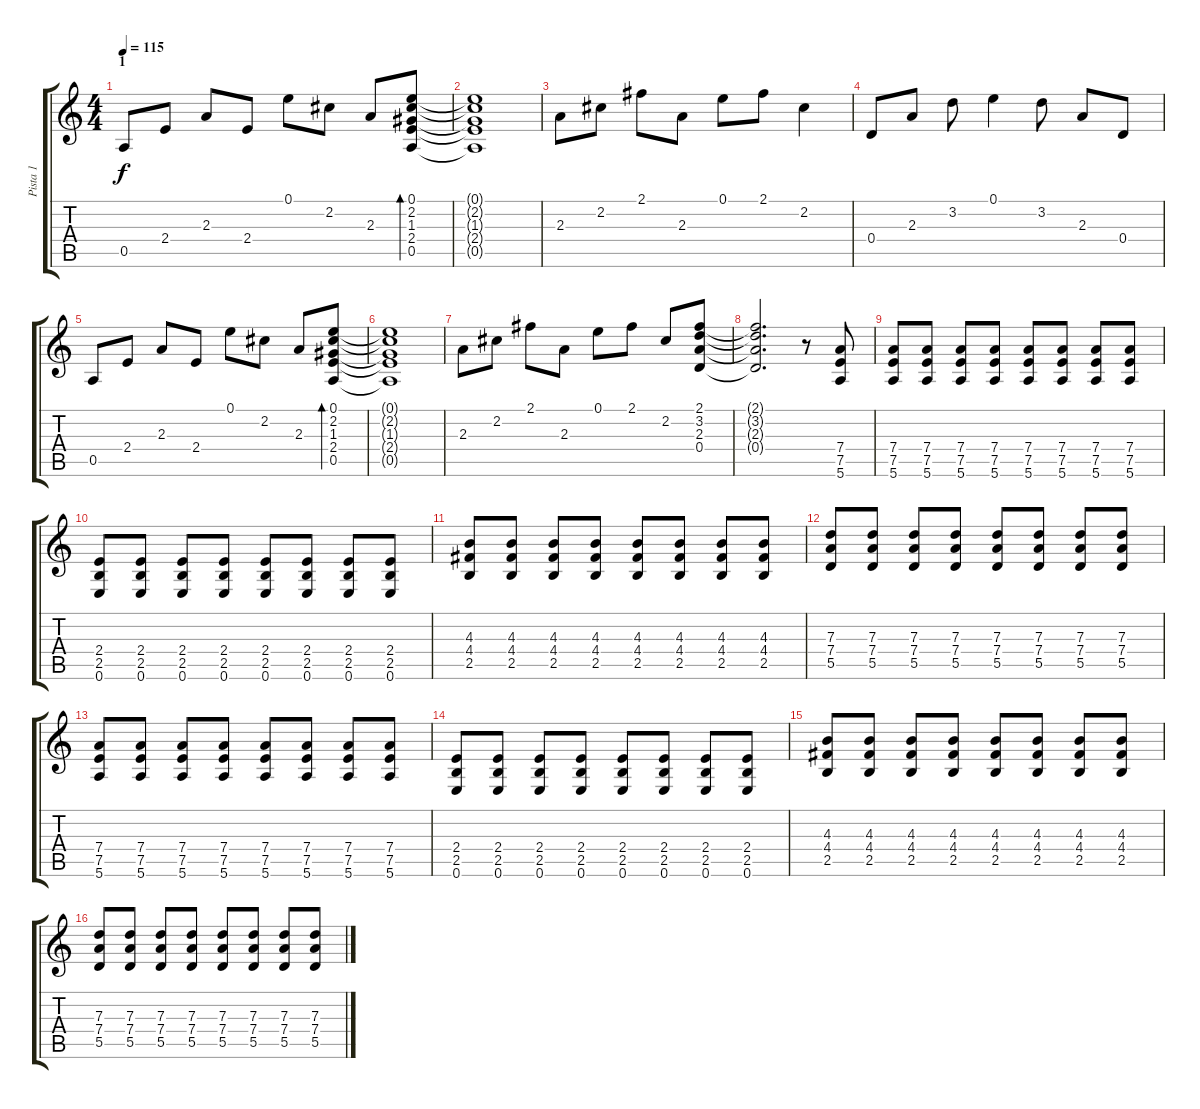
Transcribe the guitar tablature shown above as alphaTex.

\track ("Pista 1" "Pista 1") {instrument electricguitarclean}
\staff {score tabs}
\tuning (E4 B3 G3 D3 A2 E2) {hide}
\ts (4 4)
\section ("" "1")
\tempo 115
\clef g2
\ks c
0.5.8{dy f} 2.4.8 2.3.8 2.4.8 0.1.8 2.2.8 2.3.8 (0.1 2.2 1.3 2.4 0.5).8{bd 120} |
(0.1{t} 2.2{t} 1.3{t} 2.4{t} 0.5{t}).1 |
2.3.8 2.2.8 2.1.8 2.3.8 0.1.8 2.1.8 2.2.4 |
0.4.8 2.3.8 3.2.8 0.1.4 3.2.8 2.3.8 0.4.8 |
0.5.8 2.4.8 2.3.8 2.4.8 0.1.8 2.2.8 2.3.8 (0.1 2.2 1.3 2.4 0.5).8{bd 120} |
(0.1{t} 2.2{t} 1.3{t} 2.4{t} 0.5{t}).1 |
2.3.8 2.2.8 2.1.8 2.3.8 0.1.8 2.1.8 2.2.8 (2.1 3.2 2.3 0.4).8 |
(2.1{t} 3.2{t} 2.3{t} 0.4{t}).2{d} r.8 (7.4 7.5 5.6).8{instrument overdrivenguitar} |
(7.4 7.5 5.6).8 (7.4 7.5 5.6).8 (7.4 7.5 5.6).8 (7.4 7.5 5.6).8 (7.4 7.5 5.6).8 (7.4 7.5 5.6).8 (7.4 7.5 5.6).8 (7.4 7.5 5.6).8 |
(2.4 2.5 0.6).8 (2.4 2.5 0.6).8 (2.4 2.5 0.6).8 (2.4 2.5 0.6).8 (2.4 2.5 0.6).8 (2.4 2.5 0.6).8 (2.4 2.5 0.6).8 (2.4 2.5 0.6).8 |
(4.3 4.4 2.5).8 (4.3 4.4 2.5).8 (4.3 4.4 2.5).8 (4.3 4.4 2.5).8 (4.3 4.4 2.5).8 (4.3 4.4 2.5).8 (4.3 4.4 2.5).8 (4.3 4.4 2.5).8 |
(7.3 7.4 5.5).8 (7.3 7.4 5.5).8 (7.3 7.4 5.5).8 (7.3 7.4 5.5).8 (7.3 7.4 5.5).8 (7.3 7.4 5.5).8 (7.3 7.4 5.5).8 (7.3 7.4 5.5).8 |
(7.4 7.5 5.6).8 (7.4 7.5 5.6).8 (7.4 7.5 5.6).8 (7.4 7.5 5.6).8 (7.4 7.5 5.6).8 (7.4 7.5 5.6).8 (7.4 7.5 5.6).8 (7.4 7.5 5.6).8 |
(2.4 2.5 0.6).8 (2.4 2.5 0.6).8 (2.4 2.5 0.6).8 (2.4 2.5 0.6).8 (2.4 2.5 0.6).8 (2.4 2.5 0.6).8 (2.4 2.5 0.6).8 (2.4 2.5 0.6).8 |
(4.3 4.4 2.5).8 (4.3 4.4 2.5).8 (4.3 4.4 2.5).8 (4.3 4.4 2.5).8 (4.3 4.4 2.5).8 (4.3 4.4 2.5).8 (4.3 4.4 2.5).8 (4.3 4.4 2.5).8 |
(7.3 7.4 5.5).8 (7.3 7.4 5.5).8 (7.3 7.4 5.5).8 (7.3 7.4 5.5).8 (7.3 7.4 5.5).8 (7.3 7.4 5.5).8 (7.3 7.4 5.5).8 (7.3 7.4 5.5).8
